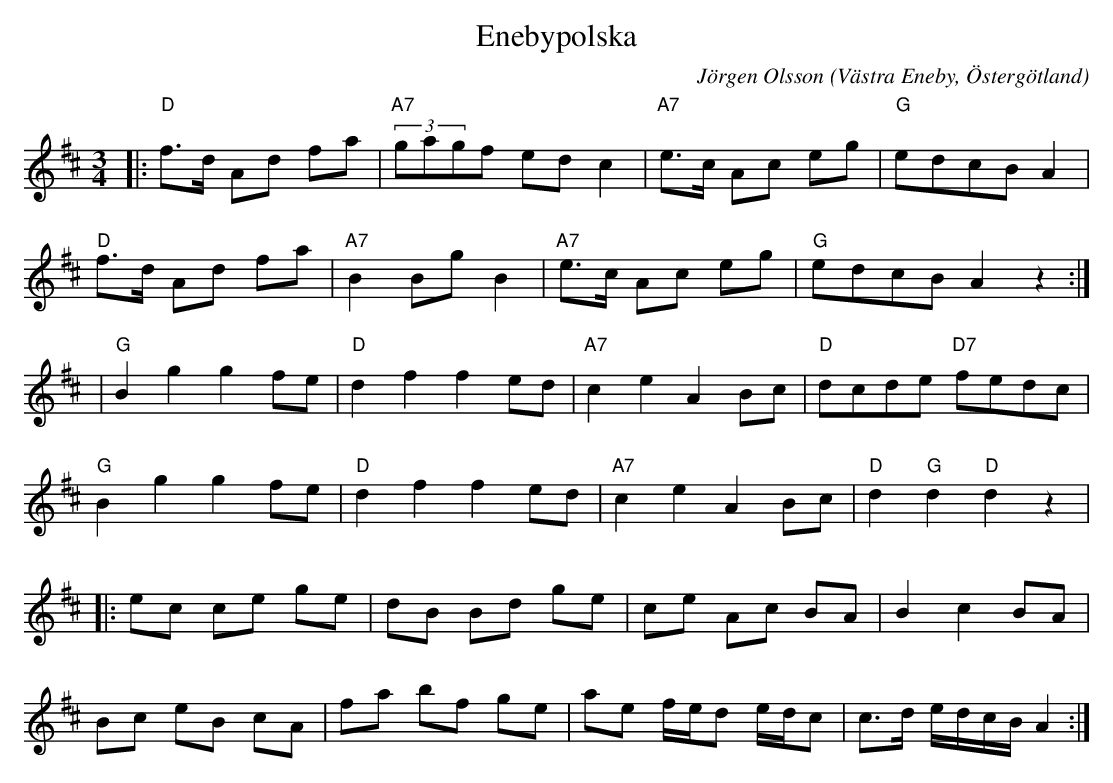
X:1
T:Enebypolska
C:Jörgen Olsson
O:Västra Eneby, Östergötland
M:3/4
L:1/8
K:D
|: "D"f>d Ad fa | "A7"(3gagf ed c2 | "A7"e>c Ac eg | "G"edcBA2 |
   "D"f>d Ad fa | "A7"B2BgB2 | "A7"e>c Ac eg | "G"edcBA2z2:|
| "G"B2g2g2fe | "D"d2f2f2ed | "A7"c2e2A2Bc | "D"dcde "D7"fedc |
   "G"B2g2g2fe | "D"d2f2f2ed | "A7"c2e2A2Bc | "D"d2"G"d2"D"d2z2|
|:ec ce ge | dB Bd ge | ce Ac BA | B2 c2 BA |
Bc eB cA | fa bf ge | ae f/e/d e/d/c | c>d e/d/c/B/ A2 :|
